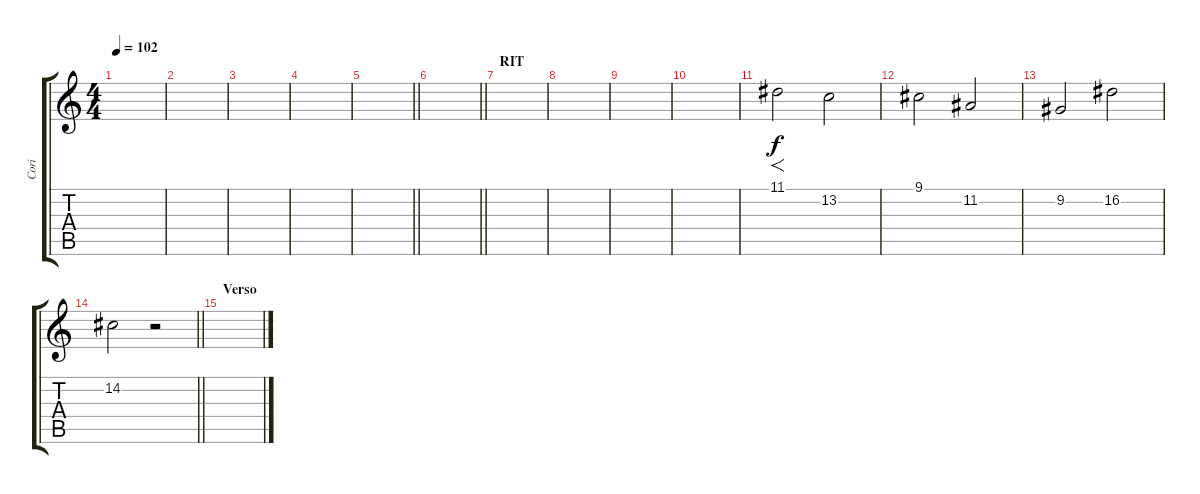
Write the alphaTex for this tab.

\track ("Cori" "Cori") {instrument pad4choir}
\staff {score tabs}
\tuning (E4 B3 G3 D3 A2 E2) {hide}
\ts (4 4)
\tempo 102
\clef g2
\ks c
|
|
|
|
\barLineRight lightlight
|
\barLineRight lightlight
|
\section ("" "RIT")
|
|
|
|
11.1.2{f} 13.2.2 |
9.1.2 11.2.2 |
9.2.2 16.2.2 |
\barLineRight lightlight
14.2.2 r.2 |
\section ("" "Verso")
